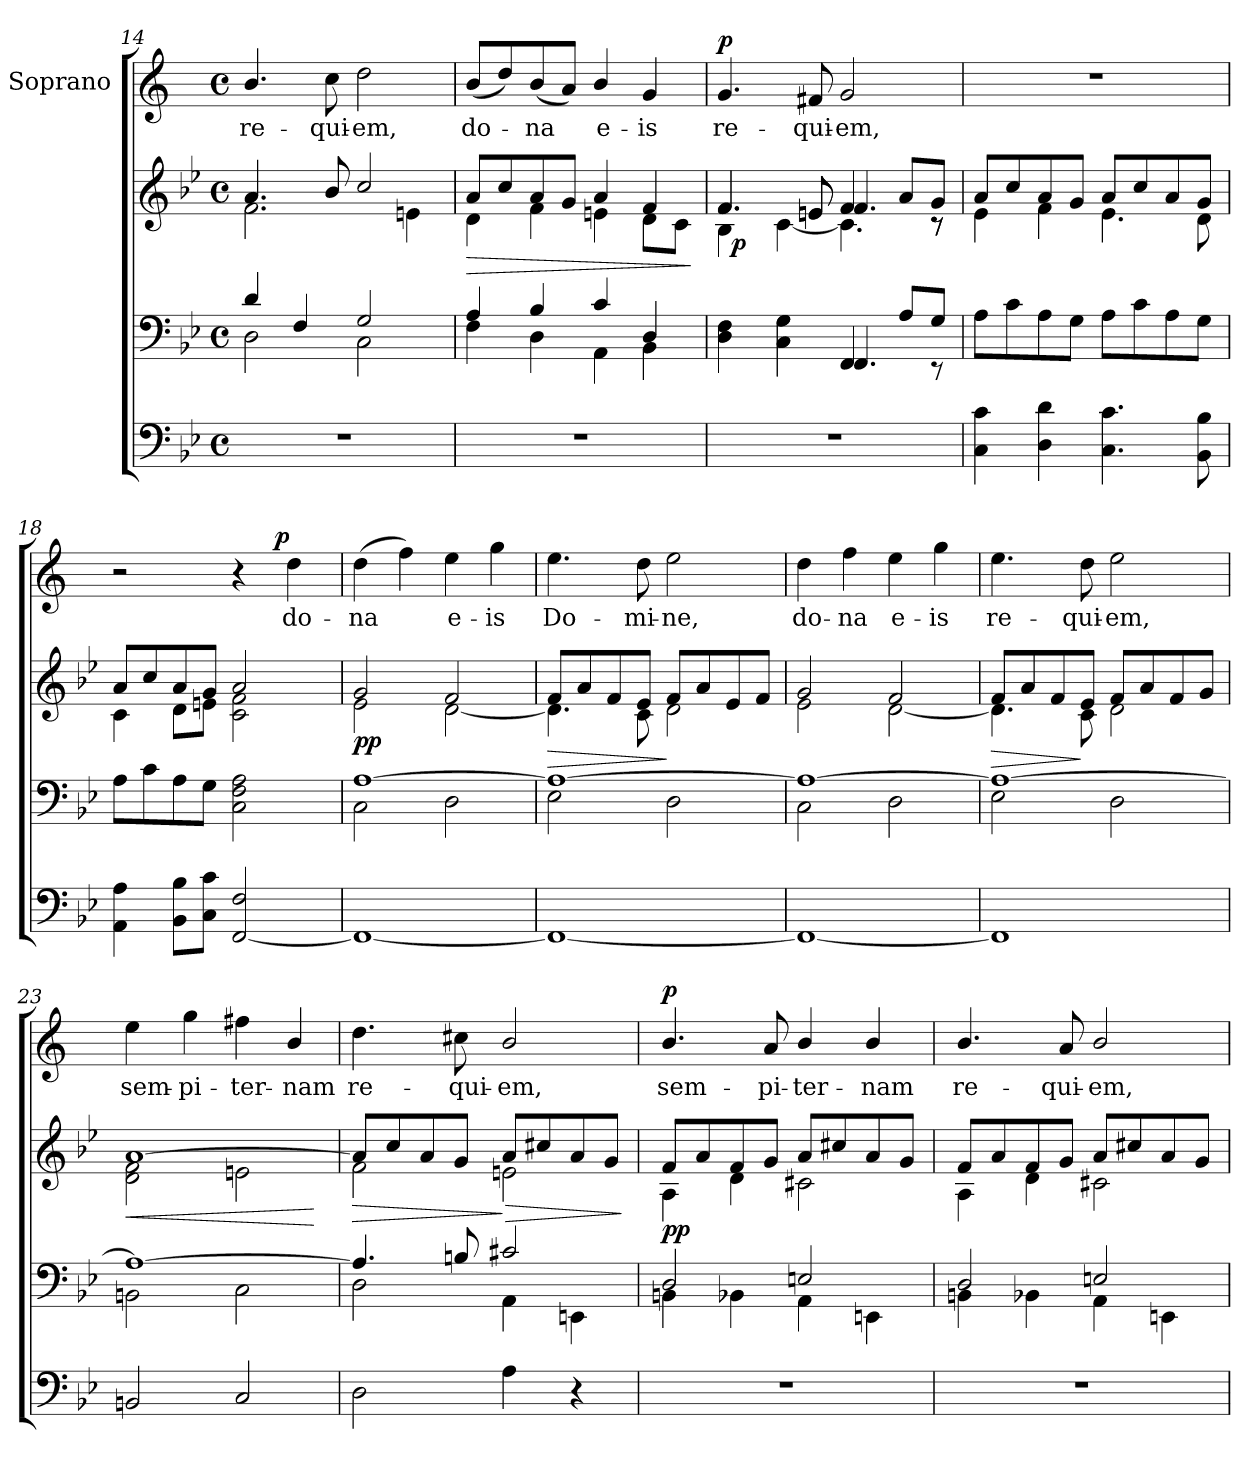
**kern	**kern	**kern	**dynam	**kern	**text	**dynam
*part3	*part2	*part2	*part2	*part1	*part1	*part1
*staff4	*staff3	*staff2	*staff2/3	*staff1	*staff1	*staff1
*	*	*	*	*I"Soprano	*	*
*clefF4	*clefF4	*clefG2	*	*clefG2	*	*
*	*	*	*	*ITrd1c2	*	*
*k[b-e-]	*k[b-e-]	*k[b-e-]	*	*k[b-e-]	*	*
*B-:	*B-:	*B-:	*	*B-:	*	*
*M4/4	*M4/4	*M4/4	*	*M4/4	*	*
*met(c)	*met(c)	*met(c)	*	*met(c)	*	*
=14	=14	=14	=14	=14	=14	=14
*	*^	*^	*	*	*	*
1r	4d/	2D\	4.a/	2.f\	.	4.a/	re-	.
.	4F/	.	.	.	.	.	.	.
.	.	.	8b-/	.	.	8b-\	-qui-	.
.	2G/	2C\	2cc/	.	.	2cc\	-em,	.
.	.	.	.	4en\	.	.	.	.
!!LO:LB:g=z
=15	=15	=15	=15	=15	=15	=15	=15	=15
!	!	!	!	!	!LO:HP:b	!	!	!
1r	4A/	4F\	8a/L	4d\	>	(8a/L	do-	.
.	.	.	8cc/	.	.	8cc/)	.	.
.	4B-/	4D\	8a/	4f\	.	(8a/	-na	.
.	.	.	8g/J	.	.	8g/J)	.	.
.	4c/	4AA\	4a/	4en\	.	4a/	e-	.
.	4D/	4BB-\	4f/	8d\L	.	4f/	-is	.
.	.	.	.	8c\J	.	.	.	.
*	*v	*v	*	*	*	*	*	*
*	*	*v	*v	*	*	*	*
.	.	.	]	.	.	.
=16	=16	=16	=16	=16	=16	=16
*	*^	*^	*	*	*	*
*	*	*	*	*^	*	*	*	*
!	!	!	!	!	!	!	!	!	!LO:DY:b
*	*	*	*	*	*^	*	*	*	*
1r	4D\ 4F\	4D\ 4F\	4.f/	4B-\	4.f/	32ryy	.	4.f/	re-	p
!	!	!	!	!	!	!	!LO:DY:b	!	!	!
.	.	.	.	.	.	2ryy	p	.	.	.
.	4C\ 4G\	4C\ 4G\	.	[<4c\	.	.	.	.	.	.
.	.	.	8en/	.	8en/	.	.	8en/	-qui-	.
.	4FF/	4.FF/	4f/	4.c\]	4.f/	.	.	2f/	-em,	.
.	.	.	.	.	.	4...ryy	.	.	.	.
.	8A/L	.	8a/L	.	.	.	.	.	.	.
.	8G/J	8rEE	8g/J	8rc	8rc	.	.	.	.	.
*	*v	*v	*	*	*	*	*	*	*	*
*	*	*	*v	*v	*v	*	*	*	*
=17	=17	=17	=17	=17	=17	=17	=17
4C\ 4c\	8A\L	8a/L	4e-\	.	1r	.	.
.	8c\	8cc/	.	.	.	.	.
4D\ 4d\	8A\	8a/	4f\	.	.	.	.
.	8G\J	8g/J	.	.	.	.	.
4.C\ 4.c\	8A\L	8a/L	4.e-\	.	.	.	.
.	8c\	8cc/	.	.	.	.	.
.	8A\	8a/	.	.	.	.	.
8BB-\ 8B-\	8G\J	8g/J	8d\	.	.	.	.
=18	=18	=18	=18	=18	=18	=18	=18
*	*	*	*	*	*^	*	*
4AA\ 4A\	8A\L	8a/L	4c\	.	2r	2ryy	.	.
.	8c\	8cc/	.	.	.	.	.	.
8BB-\ 8B-\L	8A\	8a/	8d\L	.	.	.	.	.
8C\ 8c\J	8G\J	8g/J	8en\J	.	.	.	.	.
[2FF/ 2F/	2C\ 2F\ 2A\	2a/	2c\ 2f\	.	4r	8..ryy	.	.
!	!	!	!	!	!	!	!	!LO:DY:b
.	.	.	.	.	.	4ryy	.	p
.	.	.	.	.	4cc\	.	do-	.
.	.	.	.	.	.	32ryy	.	.
=19	=19	=19	=19	=19	=19	=19	=19	=19
*	*^	*	*	*	*	*	*	*
!	!	!	!	!	!LO:DY:b	!	!	!	!
*	*	*	*	*	*	*v	*v	*	*
1FF_	[>1A	2C\	2g/	2e-\	pp	(4cc\	-na	.
.	.	.	.	.	.	4ee-\)	.	.
.	.	2D\	2f/	[<2d\	.	4dd\	e-	.
.	.	.	.	.	.	4ff\	-is	.
=20	=20	=20	=20	=20	=20	=20	=20	=20
!	!	!	!	!	!LO:HP:b	!	!	!
1FF_	1A_	2E-\	8f/L	4.d\]	>	4.dd\	Do-	.
.	.	.	8a/	.	.	.	.	.
.	.	.	8f/	.	.	.	.	.
.	.	.	8e-/J	8c\	.	8cc\	-mi-	.
.	.	2D\	8f/L	2d\	]	2dd\	-ne,	.
.	.	.	8a/	.	.	.	.	.
.	.	.	8e-/	.	.	.	.	.
.	.	.	8f/J	.	.	.	.	.
!!LO:PB:g=z
=21	=21	=21	=21	=21	=21	=21	=21	=21
1FF_	1A_	2C\	2g/	2e-\	.	4cc\	do-	.
.	.	.	.	.	.	4ee-\	-na	.
.	.	2D\	2f/	[<2d\	.	4dd\	e-	.
.	.	.	.	.	.	4ff\	-is	.
=22	=22	=22	=22	=22	=22	=22	=22	=22
!	!	!	!	!	!LO:HP:b	!	!	!
1FF]	1A_	2E-\	8f/L	4.d\]	>	4.dd\	re-	.
.	.	.	8a/	.	.	.	.	.
.	.	.	8f/	.	.	.	.	.
.	.	.	8e-/J	8c\	]	8cc\	-qui-	.
.	.	2D\	8f/L	2d\	.	2dd\	-em,	.
.	.	.	8a/	.	.	.	.	.
.	.	.	8f/	.	.	.	.	.
.	.	.	8g/J	.	.	.	.	.
=23	=23	=23	=23	=23	=23	=23	=23	=23
!	!	!	!	!	!LO:HP:b	!	!	!
2BBn/	1A_	2BBn\	[>1a	2d\ 2f\	<	4dd\	sem-	.
.	.	.	.	.	.	4ff\	-pi-	.
2C/	.	2C\	.	2en\	.	4een\	-ter-	.
.	.	.	.	.	.	4a/	-nam	.
*	*v	*v	*	*	*	*	*	*
*	*	*v	*v	*	*	*	*
.	.	.	[	.	.	.
=24	=24	=24	=24	=24	=24	=24
*	*^	*	*	*	*	*
!	!	!	!	!LO:HP:b	!	!	!
*	*	*	*^	*	*	*	*
2D\	4.A/]	2D\	8a/L]	2f\	>	4.cc\	re-	.
.	.	.	8cc/	.	.	.	.	.
.	.	.	8a/	.	.	.	.	.
.	8Bn/	.	8g/J	.	.	8bn\	-qui-	.
!	!	!	!	!	!LO:HP:n=1:b	!	!	!
4A\	2c#X/	4AA\	8a/L	2en\	] >	2a/	-em,	.
.	.	.	8cc#X/	.	.	.	.	.
4r	.	4EEn\	8a/	.	.	.	.	.
.	.	.	8g/J	.	.	.	.	.
*	*v	*v	*	*	*	*	*	*
*	*	*v	*v	*	*	*	*
.	.	.	]	.	.	.
=25	=25	=25	=25	=25	=25	=25
*	*^	*^	*	*	*	*
!	!	!	!	!	!LO:DY:b	!	!	!LO:DY:b
1r	2D/	4BBn\	8f/L	4A\	pp	4.a/	sem-	p
.	.	.	8a/	.	.	.	.	.
.	.	4BB-X\	8f/	4d\	.	.	.	.
.	.	.	8g/J	.	.	8g/	-pi-	.
.	2En/	4AA\	8a/L	2c#X\	.	4a/	-ter-	.
.	.	.	8cc#X/	.	.	.	.	.
.	.	4EEn\	8a/	.	.	4a/	-nam	.
.	.	.	8g/J	.	.	.	.	.
=26	=26	=26	=26	=26	=26	=26	=26	=26
1r	2D/	4BBn\	8f/L	4A\	.	4.a/	re-	.
.	.	.	8a/	.	.	.	.	.
.	.	4BB-X\	8f/	4d\	.	.	.	.
.	.	.	8g/J	.	.	8g/	-qui-	.
.	2En/	4AA\	8a/L	2c#X\	.	2a/	-em,	.
.	.	.	8cc#X/	.	.	.	.	.
.	.	4EEn\	8a/	.	.	.	.	.
.	.	.	8g/J	.	.	.	.	.
*	*v	*v	*	*	*	*	*	*
*	*	*v	*v	*	*	*	*
=	=	=	=	=	=	=
*-	*-	*-	*-	*-	*-	*-
